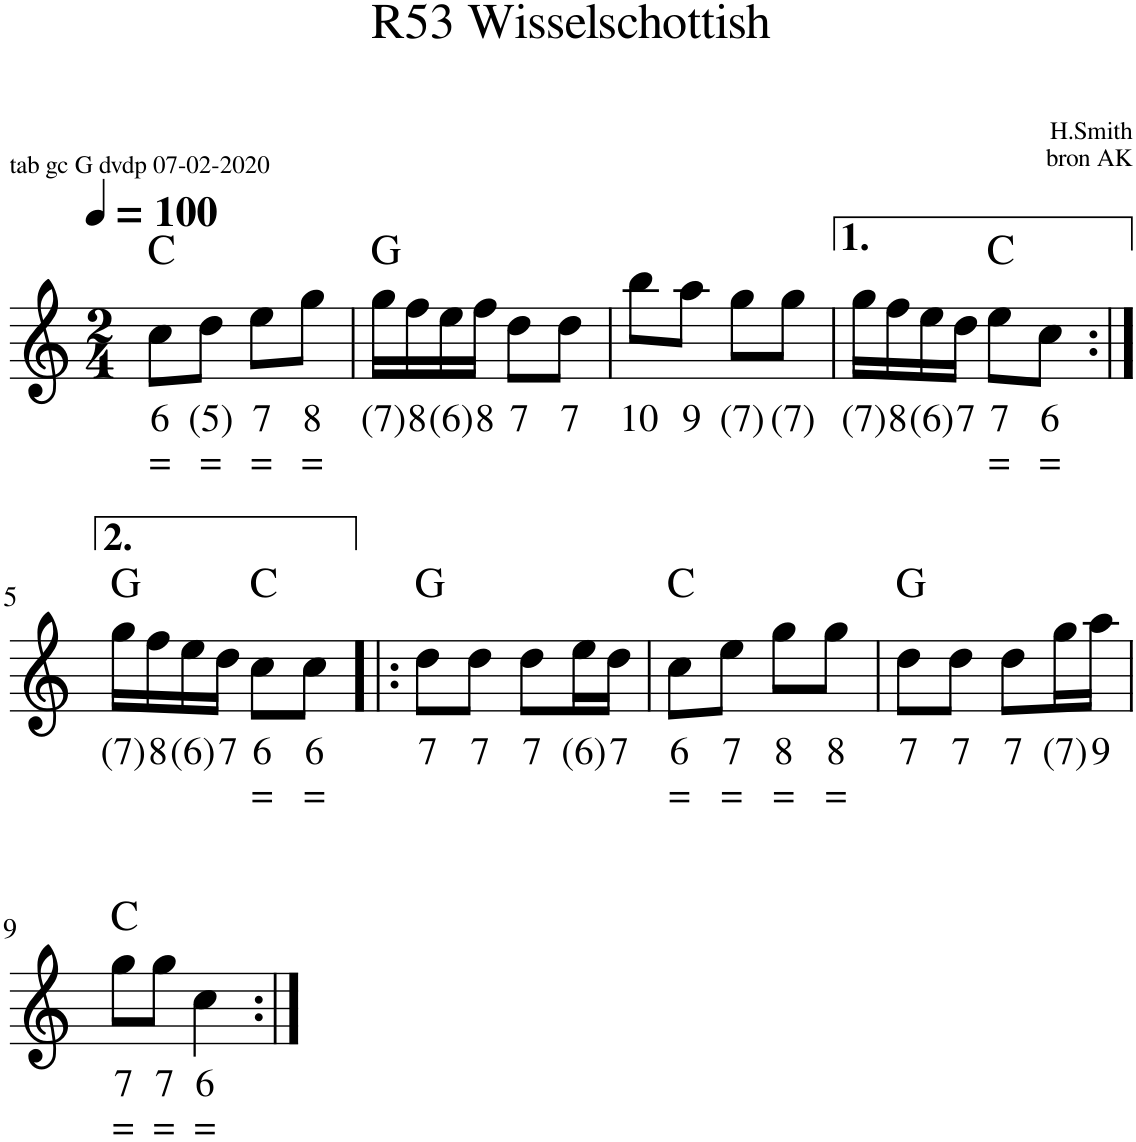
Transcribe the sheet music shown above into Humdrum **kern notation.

**kern	**text	**text	**harte
*part1	*part1	*part1	*part1
*staff1	*staff1	*staff1	*
*I"Piano	*	*	*
*I'Pno.	*	*	*
*clefG2	*	*	*
*k[]	*	*	*
*M2/4	*	*	*
*MM100	*	*	*
=1	=1	=1	=1
!	!LO:LY:b	!LO:LY:b	!
8cc\L	6	=	C:maj
!	!LO:LY:b	!LO:LY:b	!
8dd\J	(5)	=	.
!	!LO:LY:b	!LO:LY:b	!
8ee\L	7	=	.
!	!LO:LY:b	!LO:LY:b	!
8gg\J	8	=	.
=2	=2	=2	=2
!	!LO:LY:b	!	!
16gg\LL	(7)	.	G:maj
!	!LO:LY:b	!	!
16ff\	8	.	.
!	!LO:LY:b	!	!
16ee\	(6)	.	.
!	!LO:LY:b	!	!
16ff\JJ	8	.	.
!	!LO:LY:b	!	!
8dd\L	7	.	.
!	!LO:LY:b	!	!
8dd\J	7	.	.
=3	=3	=3	=3
!	!LO:LY:b	!	!
8bb\L	10	.	.
!	!LO:LY:b	!	!
8aa\J	9	.	.
!	!LO:LY:b	!	!
8gg\L	(7)	.	.
!	!LO:LY:b	!	!
8gg\J	(7)	.	.
=4	=4	=4	=4
!	!LO:LY:b	!	!
16gg\LL	(7)	.	.
!	!LO:LY:b	!	!
16ff\	8	.	.
!	!LO:LY:b	!	!
16ee\	(6)	.	.
!	!LO:LY:b	!	!
16dd\JJ	7	.	.
!	!LO:LY:b	!LO:LY:b	!
8ee\L	7	=	C:maj
!	!LO:LY:b	!LO:LY:b	!
8cc\J	6	=	.
!!LO:LB:g=z
=5:|!	=5:|!	=5:|!	=5:|!
!	!LO:LY:b	!	!
16gg\LL	(7)	.	G:maj
!	!LO:LY:b	!	!
16ff\	8	.	.
!	!LO:LY:b	!	!
16ee\	(6)	.	.
!	!LO:LY:b	!	!
16dd\JJ	7	.	.
!	!LO:LY:b	!LO:LY:b	!
8cc\L	6	=	C:maj
!	!LO:LY:b	!LO:LY:b	!
8cc\J	6	=	.
=6!|:	=6!|:	=6!|:	=6!|:
!	!LO:LY:b	!	!
8dd\L	7	.	G:maj
!	!LO:LY:b	!	!
8dd\J	7	.	.
!	!LO:LY:b	!	!
8dd\L	7	.	.
!	!LO:LY:b	!	!
16ee\L	(6)	.	.
!	!LO:LY:b	!	!
16dd\JJ	7	.	.
=7	=7	=7	=7
!	!LO:LY:b	!LO:LY:b	!
8cc\L	6	=	C:maj
!	!LO:LY:b	!LO:LY:b	!
8ee\J	7	=	.
!	!LO:LY:b	!LO:LY:b	!
8gg\L	8	=	.
!	!LO:LY:b	!LO:LY:b	!
8gg\J	8	=	.
=8	=8	=8	=8
!	!LO:LY:b	!	!
8dd\L	7	.	G:maj
!	!LO:LY:b	!	!
8dd\J	7	.	.
!	!LO:LY:b	!	!
8dd\L	7	.	.
!	!LO:LY:b	!	!
16gg\L	(7)	.	.
!	!LO:LY:b	!	!
16aa\JJ	9	.	.
!!LO:LB:g=z
=9	=9	=9	=9
!	!LO:LY:b	!LO:LY:b	!
8gg\L	7	=	C:maj
!	!LO:LY:b	!LO:LY:b	!
8gg\J	7	=	.
!	!LO:LY:b	!LO:LY:b	!
4cc\	6	=	.
=:|!	=:|!	=:|!	=:|!
*-	*-	*-	*-
